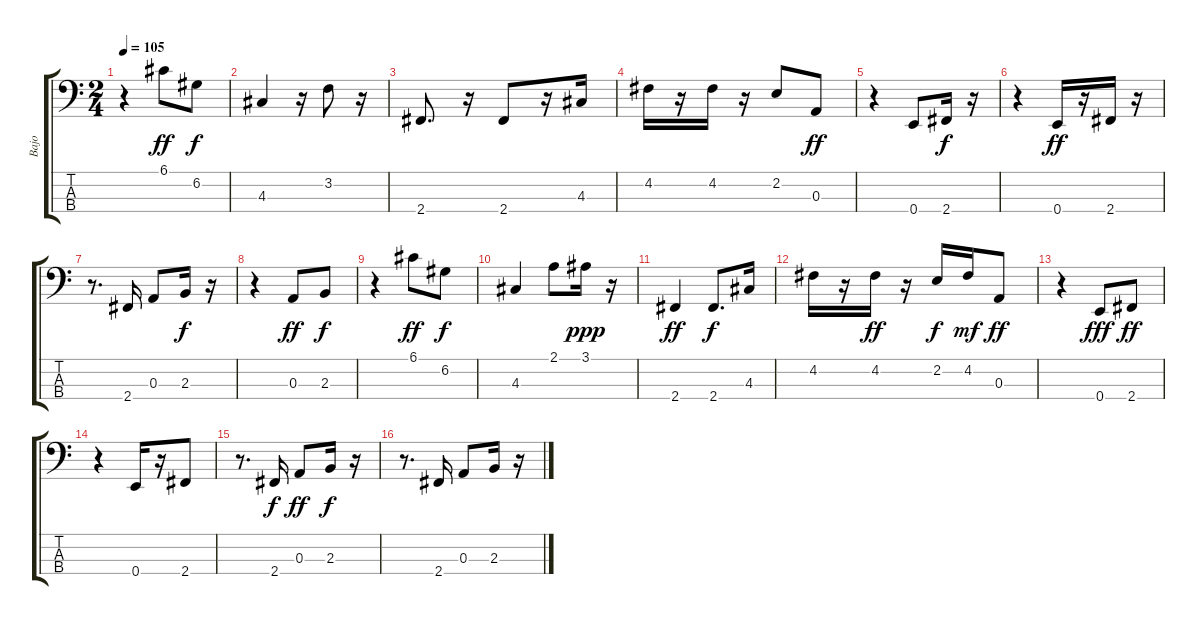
\track ("Bajo" "Bajo") {instrument electricbassfinger}
\staff {score tabs}
\tuning (G2 D2 A1 E1) {hide}
\ts (2 4)
\tempo 105
\clef f4
\ks c
r.4{dy f} 6.1.8{dy ff} 6.2.8{dy f} |
4.3.4 r.16 3.2.8 r.16 |
2.4.8{d} r.16 2.4.8 r.16 4.3.16 |
4.2.16 r.16 4.2.16 r.16 2.2.8 0.3.8{dy ff} |
r.4 0.4.8 2.4.16{dy f} r.16 |
r.4 0.4.16{dy ff} r.16 2.4.16 r.16 |
r.8{d} 2.4.16 0.3.8 2.3.16{dy f} r.16 |
r.4 0.3.8{dy ff} 2.3.8{dy f} |
r.4 6.1.8{dy ff} 6.2.8{dy f} |
4.3.4 2.1.8 3.1.16{dy ppp} r.16 |
2.4.4{dy ff} 2.4.8{d dy f} 4.3.16 |
4.2.16 r.16 4.2.16{dy ff} r.16 2.2.16{dy f} 4.2.16{dy mf} 0.3.8{dy ff} |
r.4 0.4.8{dy fff} 2.4.8{dy ff} |
r.4 0.4.16 r.16 2.4.8 |
r.8{d} 2.4.16{dy f} 0.3.8{dy ff} 2.3.16{dy f} r.16 |
r.8{d} 2.4.16 0.3.8 2.3.16 r.16
